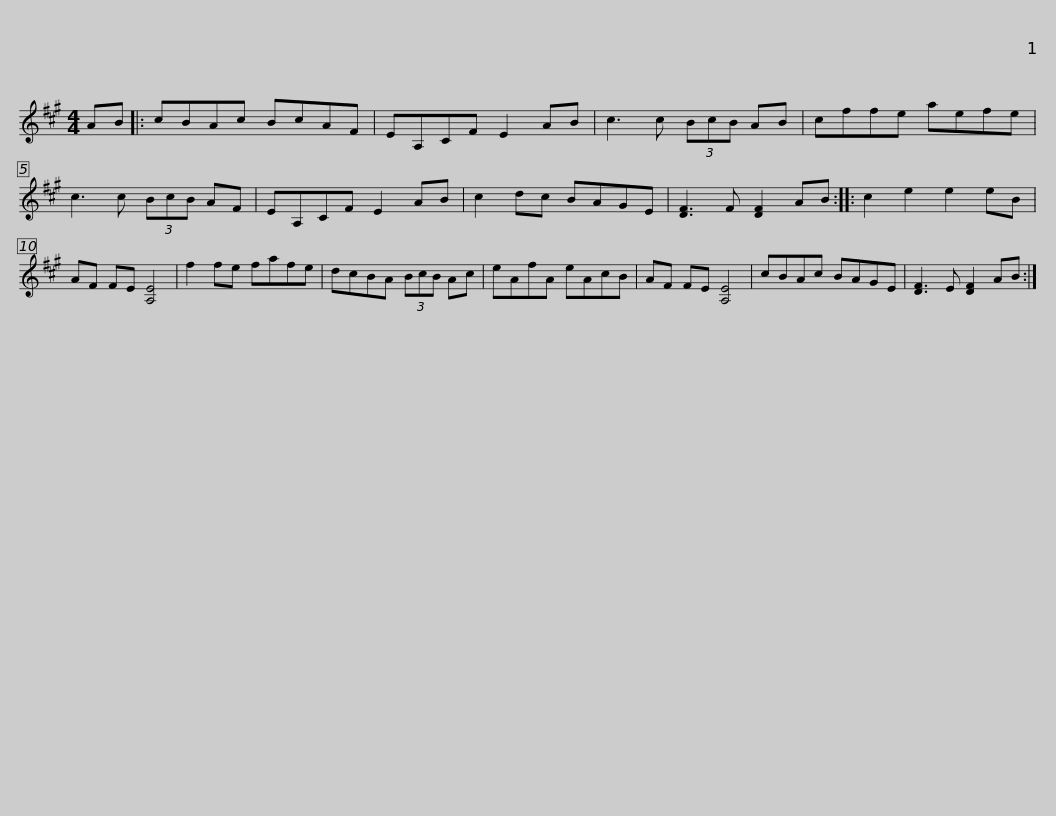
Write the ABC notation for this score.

X:1
L:1/8
M:4/4
I:linebreak $
K:A
V:1 treble
V:1
 AB |: cBAc BcAF | EA,CF E2 AB | c3 c (3BcB AB | cffe aefe | %5
 c3 c (3BcB AF |$ EA,CF E2 AB | c2 dc BAGE | [DF]3 F [DF]2 AB :: c2 e2 e2 eB | %10
 AF FE [A,E]4 | f2 fe fafe |$ dcBA (3BcB Ac | eAfA eAcB | AF FE [A,E]4 | %15
 cBAc BAGE | [DF]3 E [DF]2 AB :| %17
